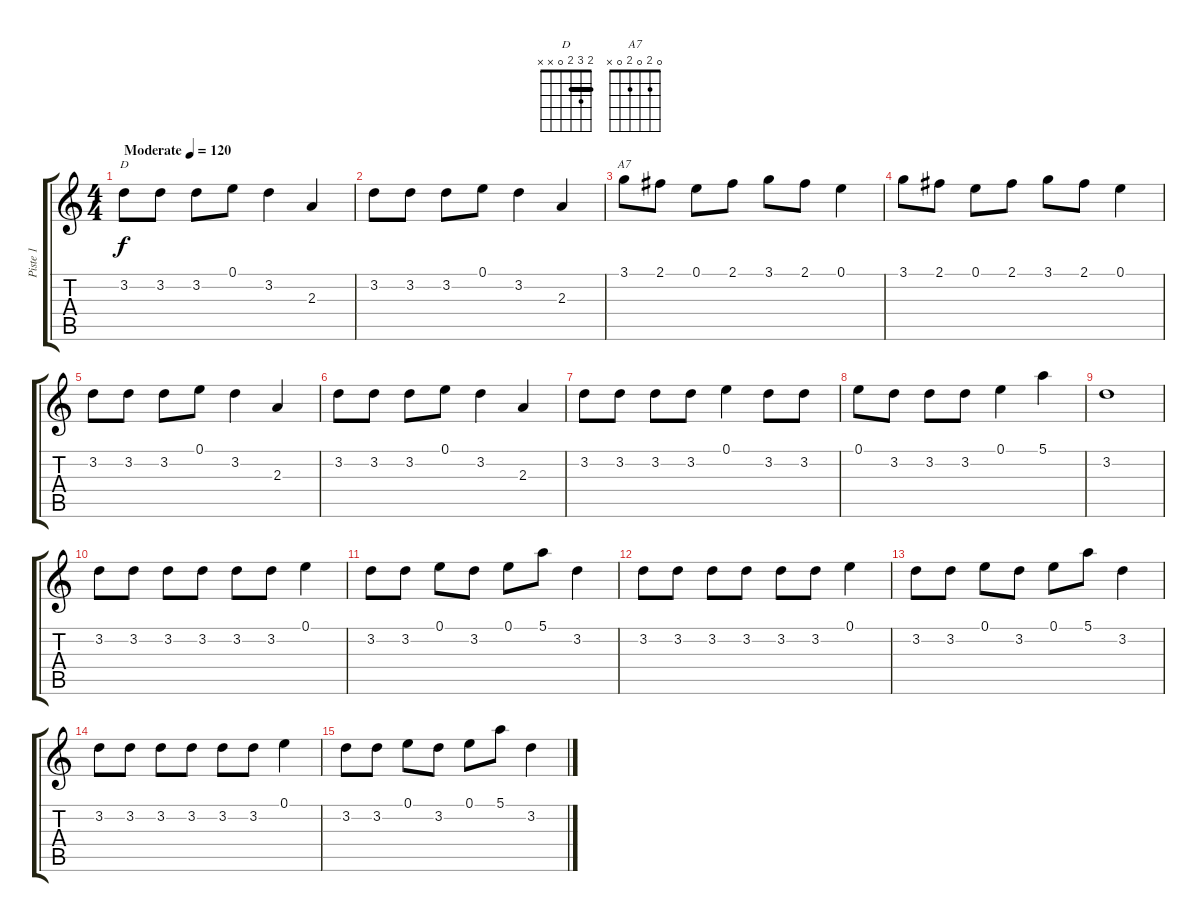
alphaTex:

\track ("Piste 1" "Piste 1") {instrument acousticguitarsteel}
\staff {score tabs}
\tuning (E4 B3 G3 D3 A2 E2) {hide}
\chord ("D" 2 3 2 0 x x) {barre 2}
\chord ("A7" 0 2 0 2 0 x)
\ts (4 4)
\tempo (120 "Moderate")
\clef g2
\ks c
3.2.8{ch "D" dy f instrument acousticguitarsteel} 3.2.8 3.2.8 0.1.8 3.2.4 2.3.4 |
3.2.8 3.2.8 3.2.8 0.1.8 3.2.4 2.3.4 |
3.1.8{ch "A7"} 2.1.8 0.1.8 2.1.8 3.1.8 2.1.8 0.1.4 |
3.1.8 2.1.8 0.1.8 2.1.8 3.1.8 2.1.8 0.1.4 |
3.2.8 3.2.8 3.2.8 0.1.8 3.2.4 2.3.4 |
3.2.8 3.2.8 3.2.8 0.1.8 3.2.4 2.3.4 |
3.2.8 3.2.8 3.2.8 3.2.8 0.1.4 3.2.8 3.2.8 |
0.1.8 3.2.8 3.2.8 3.2.8 0.1.4 5.1.4 |
3.2.1 |
3.2.8 3.2.8 3.2.8 3.2.8 3.2.8 3.2.8 0.1.4 |
3.2.8 3.2.8 0.1.8 3.2.8 0.1.8 5.1.8 3.2.4 |
3.2.8 3.2.8 3.2.8 3.2.8 3.2.8 3.2.8 0.1.4 |
3.2.8 3.2.8 0.1.8 3.2.8 0.1.8 5.1.8 3.2.4 |
3.2.8 3.2.8 3.2.8 3.2.8 3.2.8 3.2.8 0.1.4 |
3.2.8 3.2.8 0.1.8 3.2.8 0.1.8 5.1.8 3.2.4
